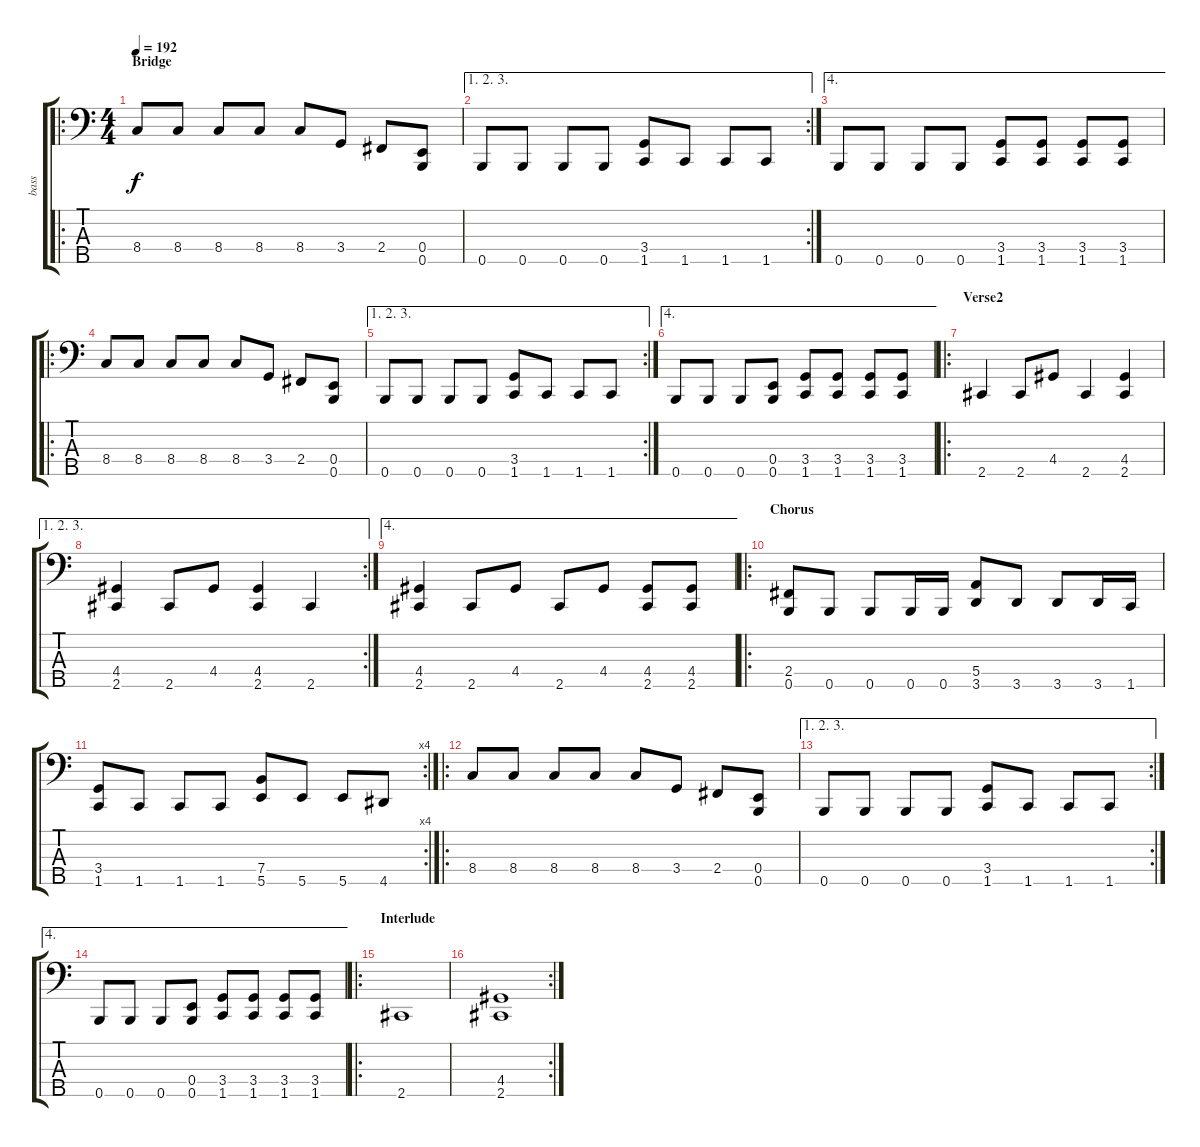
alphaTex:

\track ("bass" "bass") {instrument electricbassfinger}
\staff {score tabs}
\tuning (G2 D2 A1 E1 B0) {hide}
\ro
\ts (4 4)
\section ("" "Bridge")
\tempo 192
\clef f4
\ks c
8.4.8{dy f} 8.4.8 8.4.8 8.4.8 8.4.8 3.4.8 2.4.8 (0.4 0.5).8 |
\ae (1 2 3)
\rc 2
0.5.8 0.5.8 0.5.8 0.5.8 (3.4 1.5).8 1.5.8 1.5.8 1.5.8 |
\ae 4
0.5.8 0.5.8 0.5.8 0.5.8 (3.4 1.5).8 (3.4 1.5).8 (3.4 1.5).8 (3.4 1.5).8 |
\ro
8.4.8 8.4.8 8.4.8 8.4.8 8.4.8 3.4.8 2.4.8 (0.4 0.5).8 |
\ae (1 2 3)
\rc 2
0.5.8 0.5.8 0.5.8 0.5.8 (3.4 1.5).8 1.5.8 1.5.8 1.5.8 |
\ae 4
0.5.8 0.5.8 0.5.8 (0.4 0.5).8 (3.4 1.5).8 (3.4 1.5).8 (3.4 1.5).8 (3.4 1.5).8 |
\ro
\section ("" "Verse2")
2.5.4 2.5.8 4.4.8 2.5.4 (4.4 2.5).4 |
\ae (1 2 3)
\rc 2
(4.4 2.5).4 2.5.8 4.4.8 (4.4 2.5).4 2.5.4 |
\ae 4
(4.4 2.5).4 2.5.8 4.4.8 2.5.8 4.4.8 (4.4 2.5).8 (4.4 2.5).8 |
\ro
\section ("" "Chorus")
(2.4 0.5).8 0.5.8 0.5.8 0.5.16 0.5.16 (5.4 3.5).8 3.5.8 3.5.8 3.5.16 1.5.16 |
\rc 4
(3.4 1.5).8 1.5.8 1.5.8 1.5.8 (7.4 5.5).8 5.5.8 5.5.8 4.5.8 |
\ro
8.4.8 8.4.8 8.4.8 8.4.8 8.4.8 3.4.8 2.4.8 (0.4 0.5).8 |
\ae (1 2 3)
\rc 2
0.5.8 0.5.8 0.5.8 0.5.8 (3.4 1.5).8 1.5.8 1.5.8 1.5.8 |
\ae 4
0.5.8 0.5.8 0.5.8 (0.4 0.5).8 (3.4 1.5).8 (3.4 1.5).8 (3.4 1.5).8 (3.4 1.5).8 |
\ro
\section ("" "Interlude")
2.5.1 |
\rc 2
(4.4 2.5).1
